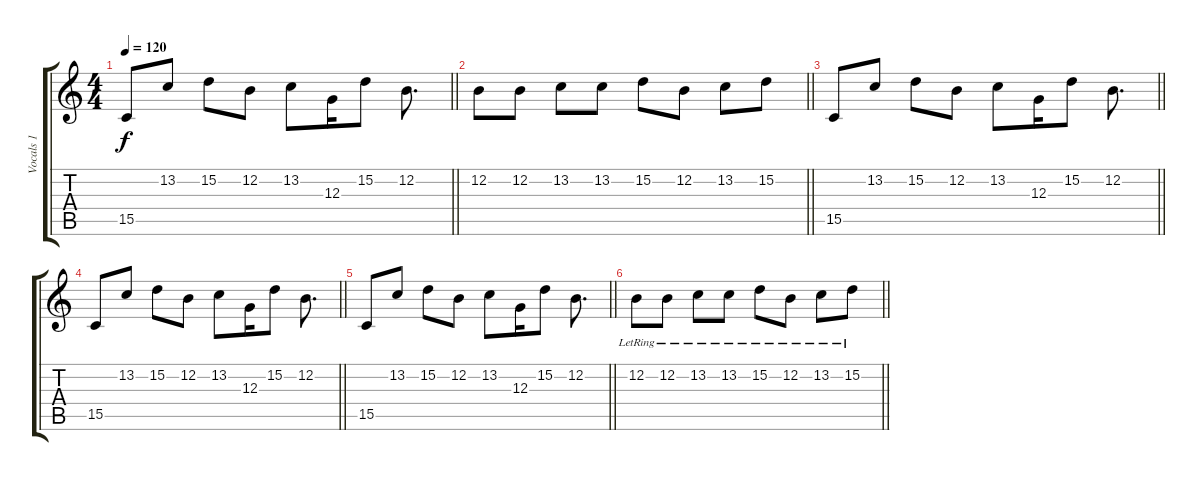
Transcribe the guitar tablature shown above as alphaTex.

\track ("Vocals 1" "Vocals 1") {instrument lead8bassandlead}
\staff {score tabs}
\tuning (E4 B3 G3 D3 A2 E2) {hide}
\ts (4 4)
\tempo 120
\clef g2
\barLineRight lightlight
\ks c
15.5.8{dy f} 13.2.8 15.2.8 12.2.8 13.2.8 12.3.16 15.2.8 12.2.8{d} |
\barLineRight lightlight
12.2.8 12.2.8 13.2.8 13.2.8 15.2.8 12.2.8 13.2.8 15.2.8 |
\barLineRight lightlight
15.5.8 13.2.8 15.2.8 12.2.8 13.2.8 12.3.16 15.2.8 12.2.8{d} |
\barLineRight lightlight
15.5.8 13.2.8 15.2.8 12.2.8 13.2.8 12.3.16 15.2.8 12.2.8{d} |
\barLineRight lightlight
15.5.8 13.2.8 15.2.8 12.2.8 13.2.8 12.3.16 15.2.8 12.2.8{d} |
\barLineRight lightlight
12.2{lr}.8 12.2{lr}.8 13.2{lr}.8 13.2{lr}.8 15.2{lr}.8 12.2{lr}.8 13.2{lr}.8 15.2{lr}.8
